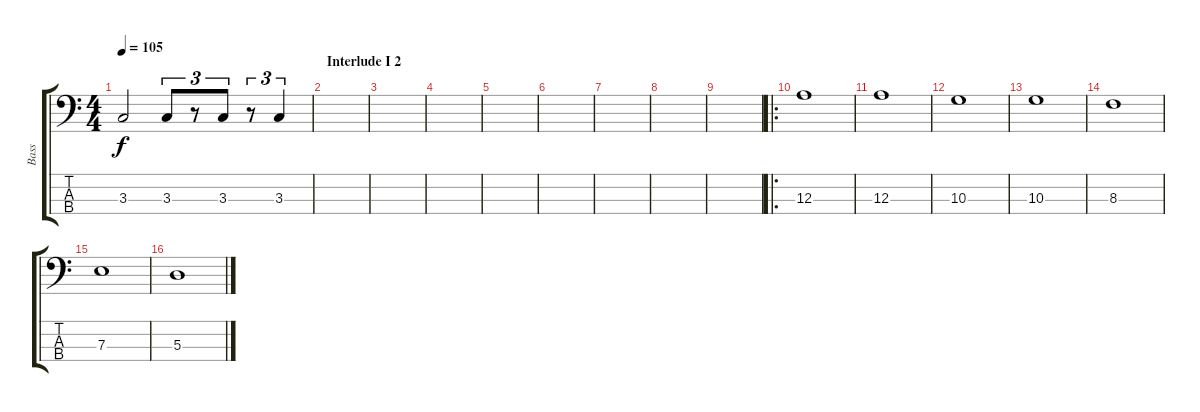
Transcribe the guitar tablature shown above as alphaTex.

\track ("Bass" "Bass") {instrument slapbass1}
\staff {score tabs}
\tuning (G2 D2 A1 D1) {hide}
\ts (4 4)
\tempo 105
\clef f4
\ks c
3.3.2{dy f} 3.3.8{tu (3 2)} r.8{tu (3 2)} 3.3.8{tu (3 2)} r.8{tu (3 2)} 3.3.4{tu (3 2)} |
\section ("" "Interlude I 2")
|
|
|
|
|
|
|
|
\ro
12.3.1 |
12.3.1 |
10.3.1 |
10.3.1 |
8.3.1 |
7.3.1 |
5.3.1
